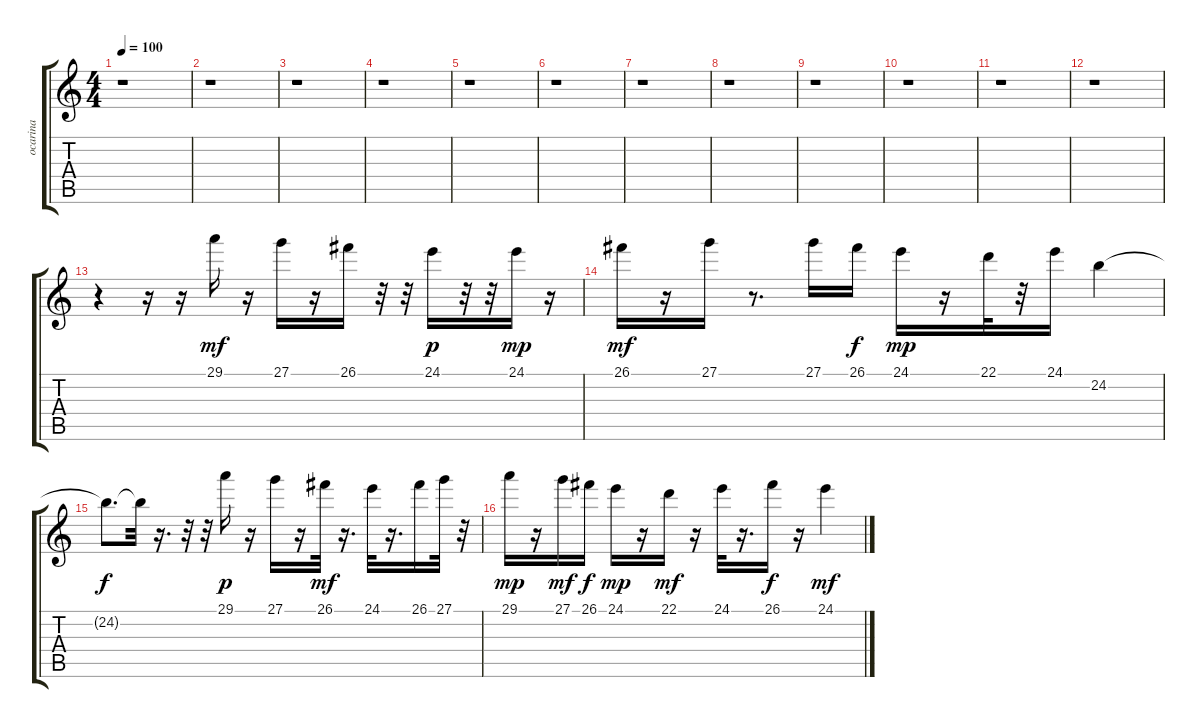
\track ("ocarina" "ocarina") {instrument ocarina}
\staff {score tabs}
\tuning (E4 B3 G3 D3 A2 E2) {hide}
\ts (4 4)
\tempo 100
\clef g2
\ks c
r.1{dy mf} |
r.1 |
r.1 |
r.1 |
r.1 |
r.1 |
r.1 |
r.1 |
r.1 |
r.1 |
r.1 |
r.1 |
r.4 r.16 r.16 29.1.16 r.16 27.1.16 r.16 26.1.16 r.32 r.32 24.1.16{dy p} r.32 r.32 24.1.16{dy mp} r.16 |
26.1.16{dy mf} r.16 27.1.16 r.8{d} 27.1.16 26.1.16{dy f} 24.1.16{dy mp} r.16 22.1.32 r.32 24.1.16 24.2.4 |
24.2{t}.8{d dy f} 24.2{t}.32 r.16{d} r.32 r.32 29.1.16{dy p} r.16 27.1.16 r.16 26.1.32{dy mf} r.16{d} 24.1.32 r.16{d} 26.1.16 27.1.32 r.32 |
29.1.16{dy mp} r.16 27.1.16{dy mf} 26.1.16{dy f} 24.1.16{dy mp} r.16 22.1.16{dy mf} r.16 24.1.32 r.16{d} 26.1.16{dy f} r.16 24.1.4{dy mf}
